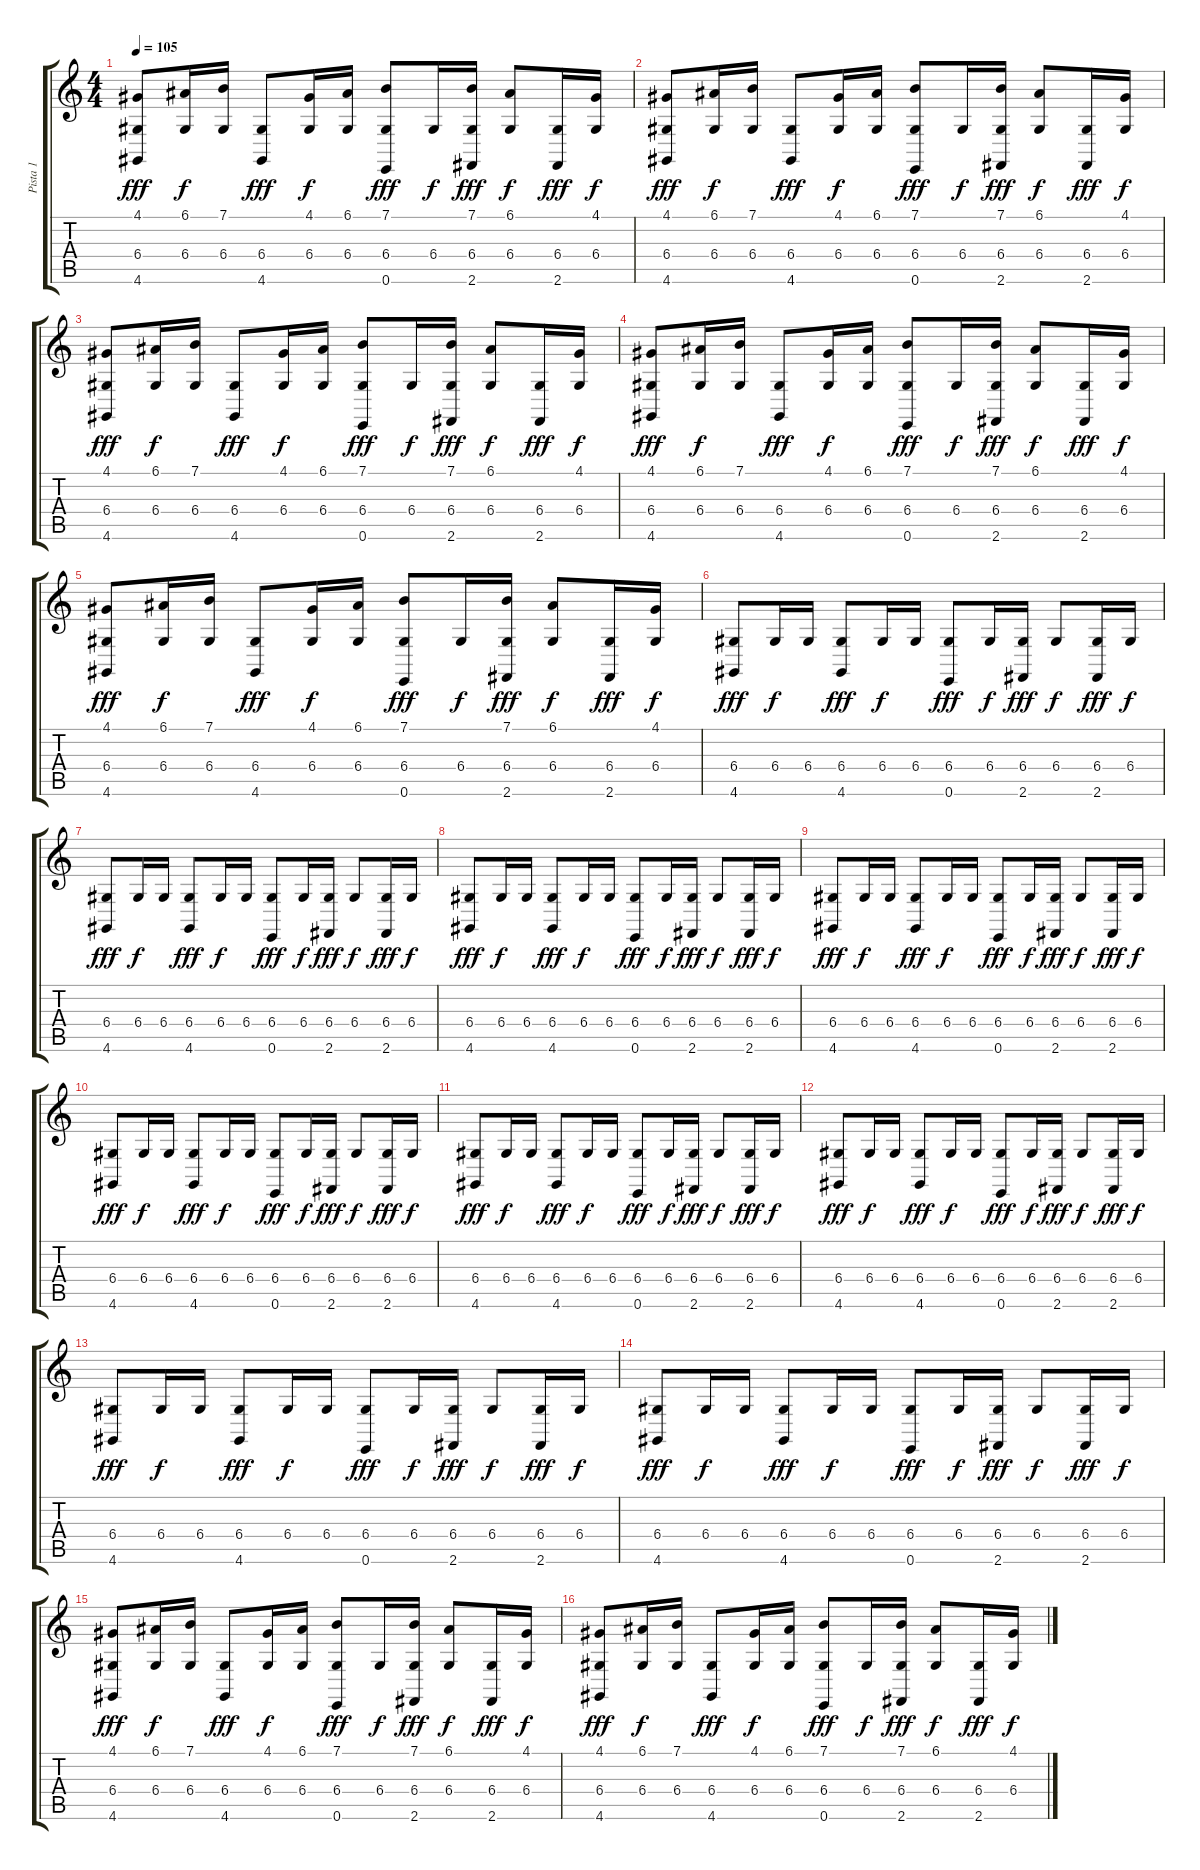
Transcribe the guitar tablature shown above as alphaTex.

\track ("Pista 1" "Pista 1") {instrument clavinet}
\staff {score tabs}
\tuning (E4 B3 G3 D3 A2 E2) {hide}
\ts (4 4)
\tempo 105
\clef g2
\ks c
(4.1 6.4 4.6).8{dy fff} (6.1 6.4).16{dy f} (7.1 6.4).16 (6.4 4.6).8{dy fff} (4.1 6.4).16{dy f} (6.1 6.4).16 (7.1 6.4 0.6).8{dy fff} 6.4.16{dy f} (7.1 6.4 2.6).16{dy fff} (6.1 6.4).8{dy f} (6.4 2.6).16{dy fff} (4.1 6.4).16{dy f} |
(4.1 6.4 4.6).8{dy fff} (6.1 6.4).16{dy f} (7.1 6.4).16 (6.4 4.6).8{dy fff} (4.1 6.4).16{dy f} (6.1 6.4).16 (7.1 6.4 0.6).8{dy fff} 6.4.16{dy f} (7.1 6.4 2.6).16{dy fff} (6.1 6.4).8{dy f} (6.4 2.6).16{dy fff} (4.1 6.4).16{dy f} |
(4.1 6.4 4.6).8{dy fff} (6.1 6.4).16{dy f} (7.1 6.4).16 (6.4 4.6).8{dy fff} (4.1 6.4).16{dy f} (6.1 6.4).16 (7.1 6.4 0.6).8{dy fff} 6.4.16{dy f} (7.1 6.4 2.6).16{dy fff} (6.1 6.4).8{dy f} (6.4 2.6).16{dy fff} (4.1 6.4).16{dy f} |
(4.1 6.4 4.6).8{dy fff} (6.1 6.4).16{dy f} (7.1 6.4).16 (6.4 4.6).8{dy fff} (4.1 6.4).16{dy f} (6.1 6.4).16 (7.1 6.4 0.6).8{dy fff} 6.4.16{dy f} (7.1 6.4 2.6).16{dy fff} (6.1 6.4).8{dy f} (6.4 2.6).16{dy fff} (4.1 6.4).16{dy f} |
(4.1 6.4 4.6).8{dy fff} (6.1 6.4).16{dy f} (7.1 6.4).16 (6.4 4.6).8{dy fff} (4.1 6.4).16{dy f} (6.1 6.4).16 (7.1 6.4 0.6).8{dy fff} 6.4.16{dy f} (7.1 6.4 2.6).16{dy fff} (6.1 6.4).8{dy f} (6.4 2.6).16{dy fff} (4.1 6.4).16{dy f} |
(6.4 4.6).8{dy fff} 6.4.16{dy f} 6.4.16 (6.4 4.6).8{dy fff} 6.4.16{dy f} 6.4.16 (6.4 0.6).8{dy fff} 6.4.16{dy f} (6.4 2.6).16{dy fff} 6.4.8{dy f} (6.4 2.6).16{dy fff} 6.4.16{dy f} |
(6.4 4.6).8{dy fff} 6.4.16{dy f} 6.4.16 (6.4 4.6).8{dy fff} 6.4.16{dy f} 6.4.16 (6.4 0.6).8{dy fff} 6.4.16{dy f} (6.4 2.6).16{dy fff} 6.4.8{dy f} (6.4 2.6).16{dy fff} 6.4.16{dy f} |
(6.4 4.6).8{dy fff} 6.4.16{dy f} 6.4.16 (6.4 4.6).8{dy fff} 6.4.16{dy f} 6.4.16 (6.4 0.6).8{dy fff} 6.4.16{dy f} (6.4 2.6).16{dy fff} 6.4.8{dy f} (6.4 2.6).16{dy fff} 6.4.16{dy f} |
(6.4 4.6).8{dy fff} 6.4.16{dy f} 6.4.16 (6.4 4.6).8{dy fff} 6.4.16{dy f} 6.4.16 (6.4 0.6).8{dy fff} 6.4.16{dy f} (6.4 2.6).16{dy fff} 6.4.8{dy f} (6.4 2.6).16{dy fff} 6.4.16{dy f} |
(6.4 4.6).8{dy fff} 6.4.16{dy f} 6.4.16 (6.4 4.6).8{dy fff} 6.4.16{dy f} 6.4.16 (6.4 0.6).8{dy fff} 6.4.16{dy f} (6.4 2.6).16{dy fff} 6.4.8{dy f} (6.4 2.6).16{dy fff} 6.4.16{dy f} |
(6.4 4.6).8{dy fff} 6.4.16{dy f} 6.4.16 (6.4 4.6).8{dy fff} 6.4.16{dy f} 6.4.16 (6.4 0.6).8{dy fff} 6.4.16{dy f} (6.4 2.6).16{dy fff} 6.4.8{dy f} (6.4 2.6).16{dy fff} 6.4.16{dy f} |
(6.4 4.6).8{dy fff} 6.4.16{dy f} 6.4.16 (6.4 4.6).8{dy fff} 6.4.16{dy f} 6.4.16 (6.4 0.6).8{dy fff} 6.4.16{dy f} (6.4 2.6).16{dy fff} 6.4.8{dy f} (6.4 2.6).16{dy fff} 6.4.16{dy f} |
(6.4 4.6).8{dy fff} 6.4.16{dy f} 6.4.16 (6.4 4.6).8{dy fff} 6.4.16{dy f} 6.4.16 (6.4 0.6).8{dy fff} 6.4.16{dy f} (6.4 2.6).16{dy fff} 6.4.8{dy f} (6.4 2.6).16{dy fff} 6.4.16{dy f} |
(6.4 4.6).8{dy fff} 6.4.16{dy f} 6.4.16 (6.4 4.6).8{dy fff} 6.4.16{dy f} 6.4.16 (6.4 0.6).8{dy fff} 6.4.16{dy f} (6.4 2.6).16{dy fff} 6.4.8{dy f} (6.4 2.6).16{dy fff} 6.4.16{dy f} |
(4.1 6.4 4.6).8{dy fff} (6.1 6.4).16{dy f} (7.1 6.4).16 (6.4 4.6).8{dy fff} (4.1 6.4).16{dy f} (6.1 6.4).16 (7.1 6.4 0.6).8{dy fff} 6.4.16{dy f} (7.1 6.4 2.6).16{dy fff} (6.1 6.4).8{dy f} (6.4 2.6).16{dy fff} (4.1 6.4).16{dy f} |
(4.1 6.4 4.6).8{dy fff} (6.1 6.4).16{dy f} (7.1 6.4).16 (6.4 4.6).8{dy fff} (4.1 6.4).16{dy f} (6.1 6.4).16 (7.1 6.4 0.6).8{dy fff} 6.4.16{dy f} (7.1 6.4 2.6).16{dy fff} (6.1 6.4).8{dy f} (6.4 2.6).16{dy fff} (4.1 6.4).16{dy f}
